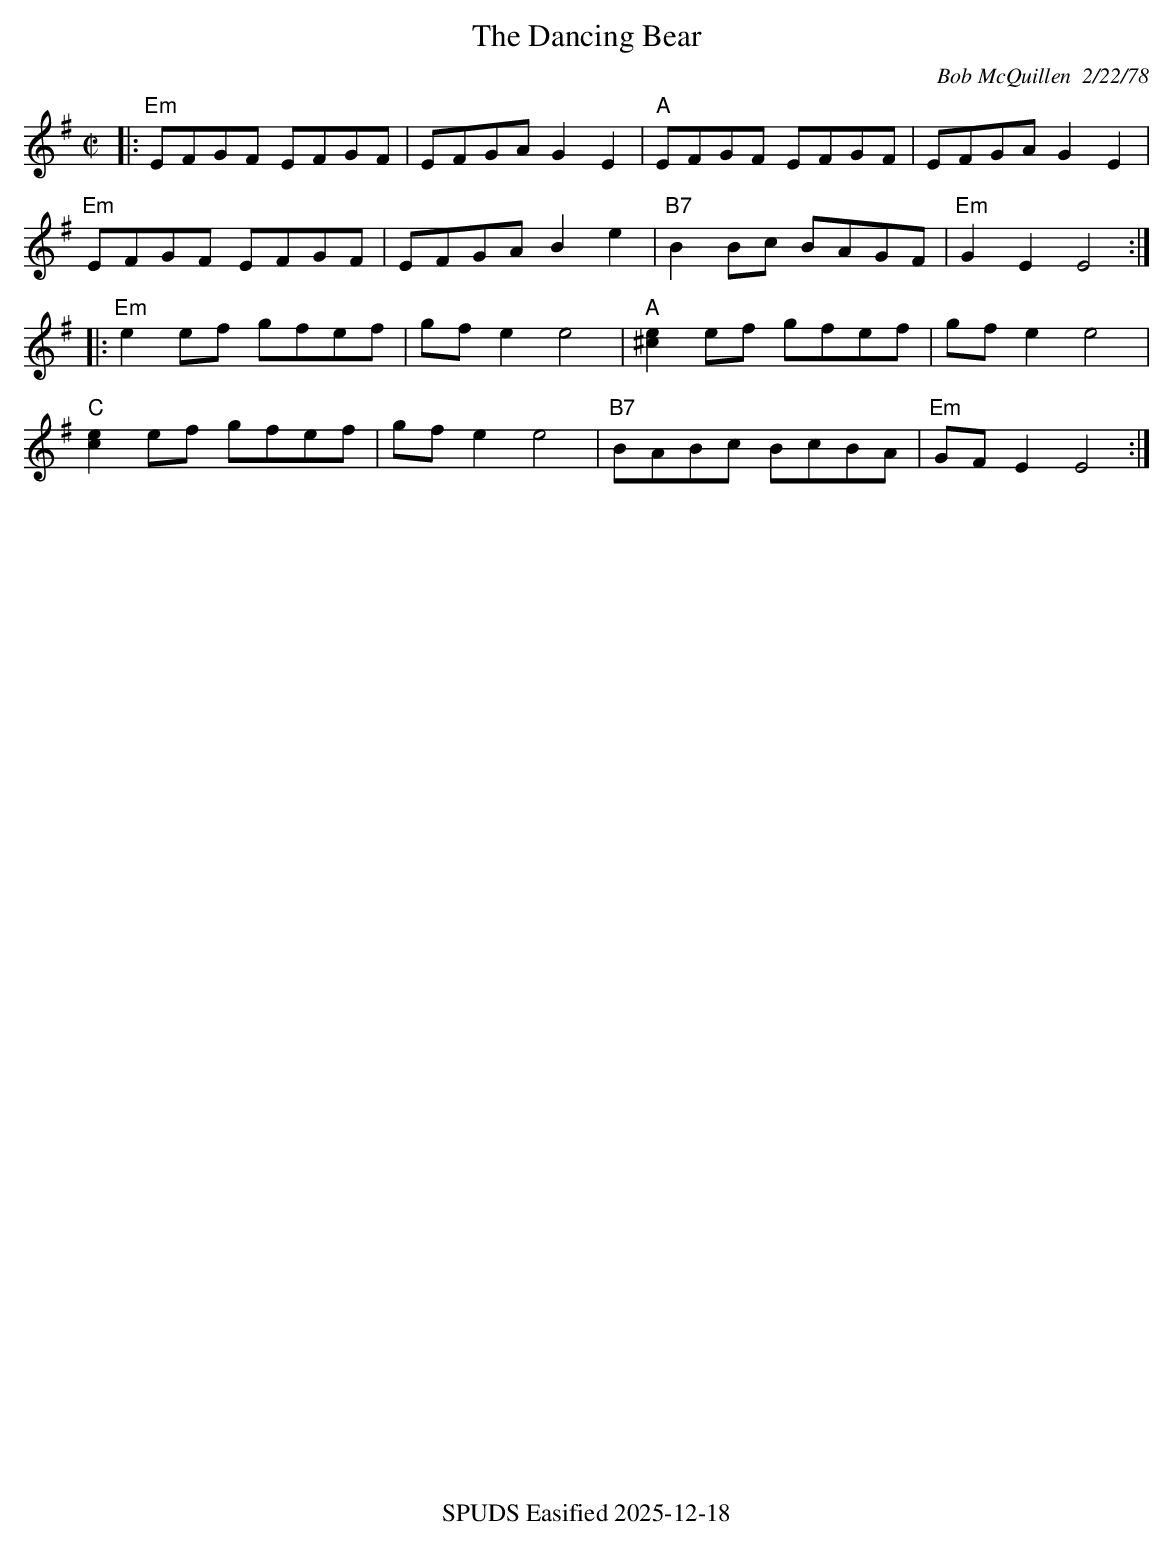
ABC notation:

X:1
T:Dancing Bear, The
C:Bob McQuillen  2/22/78
M:C|
L:1/8
K:Em
|: "Em"EFGF EFGF | EFGA G2E2 | "A"EFGF EFGF | EFGA G2E2 |
"Em"EFGF EFGF | EFGA B2e2 | "B7"B2Bc BAGF | "Em"G2E2 E4 :|
|: "Em"e2ef gfef | gfe2 e4 | "A"[^c2e2]ef gfef | gfe2 e4 |
 "C"[c2e2]ef gfef | gfe2 e4| "B7"BABc BcBA | "Em"GFE2 E4 :|
